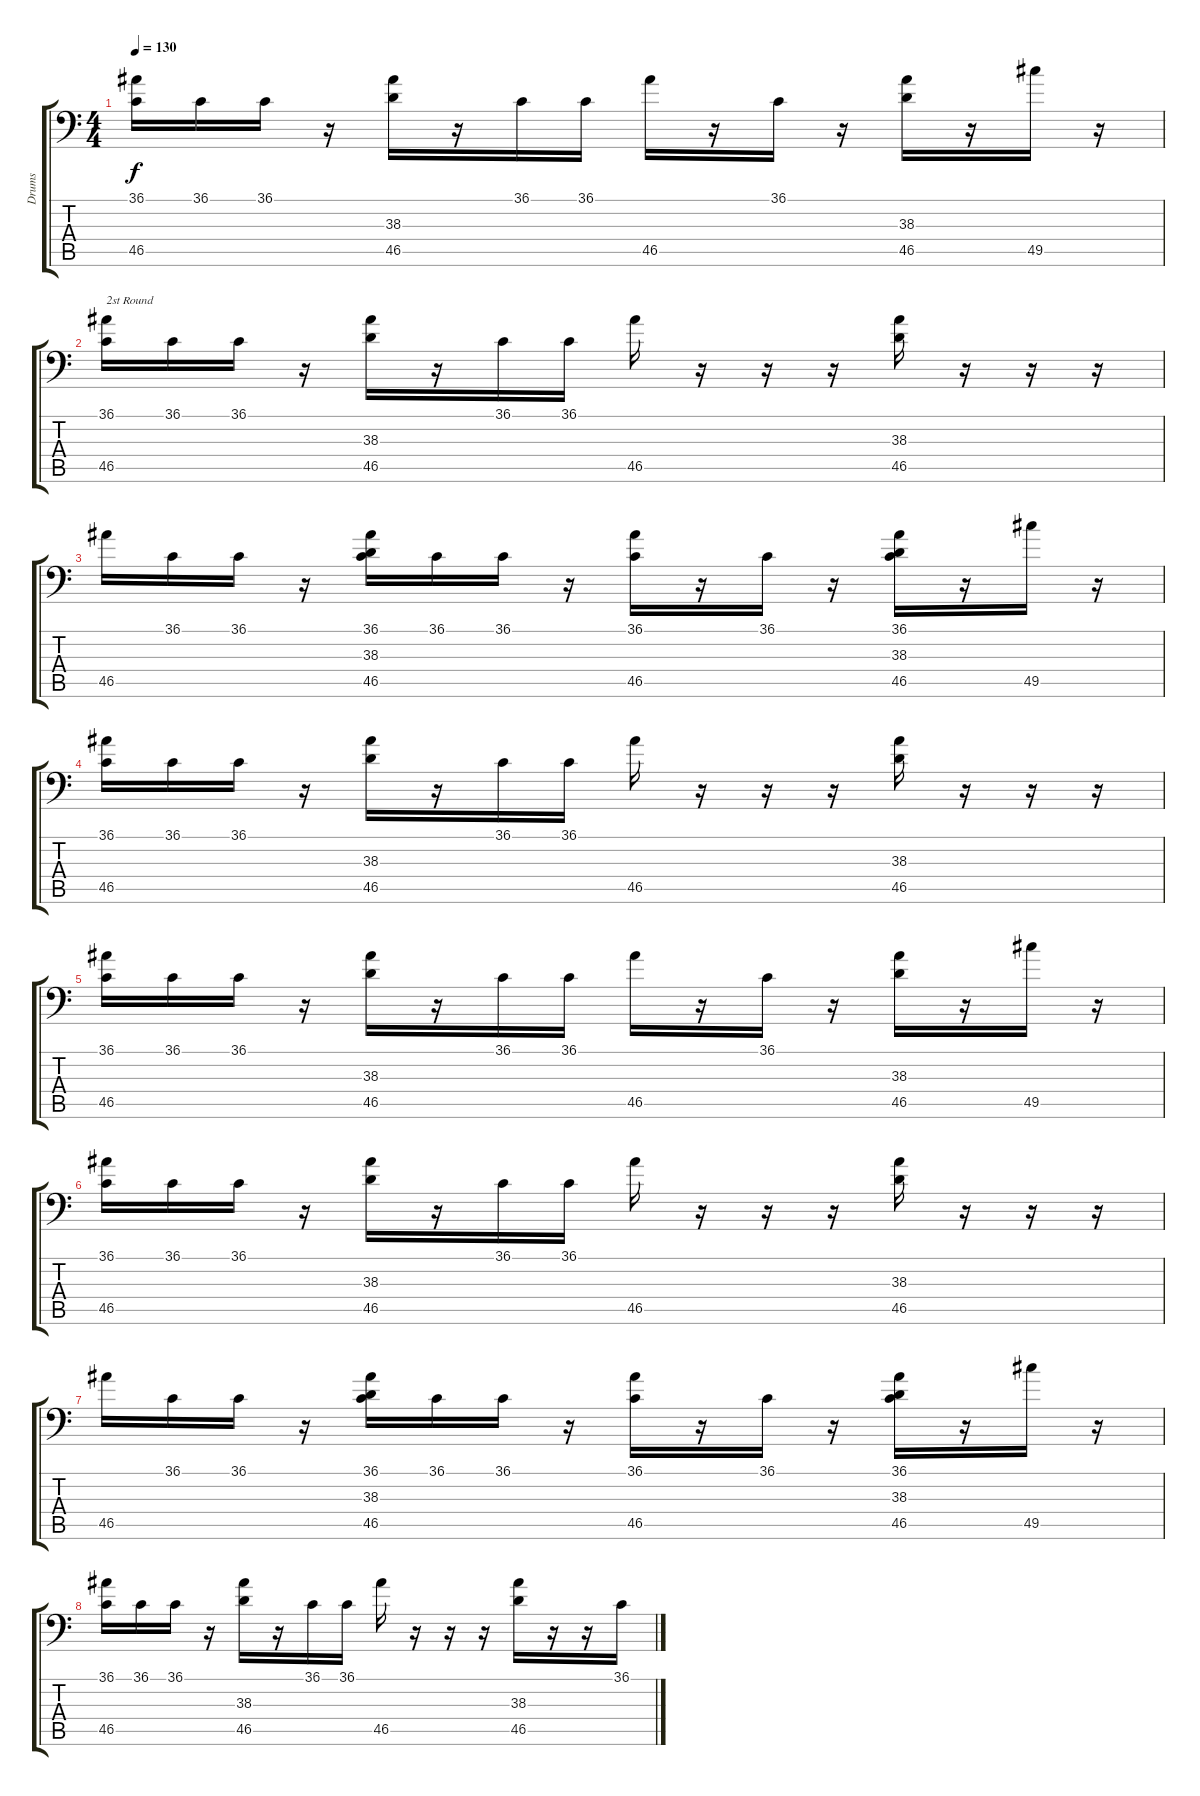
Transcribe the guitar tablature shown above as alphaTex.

\track ("Drums" "Drums") {instrument acousticgrandpiano}
\staff {score tabs}
\tuning (C-1 C-1 C-1 C-1 C-1 C-1) {hide}
\ts (4 4)
\tempo 130
\clef f4
\ks c
(36.1 46.5).16{dy f} 36.1.16 36.1.16 r.16 (38.3 46.5).16 r.16 36.1.16 36.1.16 46.5.16 r.16 36.1.16 r.16 (38.3 46.5).16 r.16 49.5.16 r.16 |
(36.1 46.5).16{txt "2st Round"} 36.1.16 36.1.16 r.16 (38.3 46.5).16 r.16 36.1.16 36.1.16 46.5.16 r.16 r.16 r.16 (38.3 46.5).16 r.16 r.16 r.16 |
46.5.16 36.1.16 36.1.16 r.16 (36.1 38.3 46.5).16 36.1.16 36.1.16 r.16 (36.1 46.5).16 r.16 36.1.16 r.16 (36.1 38.3 46.5).16 r.16 49.5.16 r.16 |
(36.1 46.5).16 36.1.16 36.1.16 r.16 (38.3 46.5).16 r.16 36.1.16 36.1.16 46.5.16 r.16 r.16 r.16 (38.3 46.5).16 r.16 r.16 r.16 |
(36.1 46.5).16 36.1.16 36.1.16 r.16 (38.3 46.5).16 r.16 36.1.16 36.1.16 46.5.16 r.16 36.1.16 r.16 (38.3 46.5).16 r.16 49.5.16 r.16 |
(36.1 46.5).16 36.1.16 36.1.16 r.16 (38.3 46.5).16 r.16 36.1.16 36.1.16 46.5.16 r.16 r.16 r.16 (38.3 46.5).16 r.16 r.16 r.16 |
46.5.16 36.1.16 36.1.16 r.16 (36.1 38.3 46.5).16 36.1.16 36.1.16 r.16 (36.1 46.5).16 r.16 36.1.16 r.16 (36.1 38.3 46.5).16 r.16 49.5.16 r.16 |
(36.1 46.5).16 36.1.16 36.1.16 r.16 (38.3 46.5).16 r.16 36.1.16 36.1.16 46.5.16 r.16 r.16 r.16 (38.3 46.5).16 r.16 r.16 36.1.16
